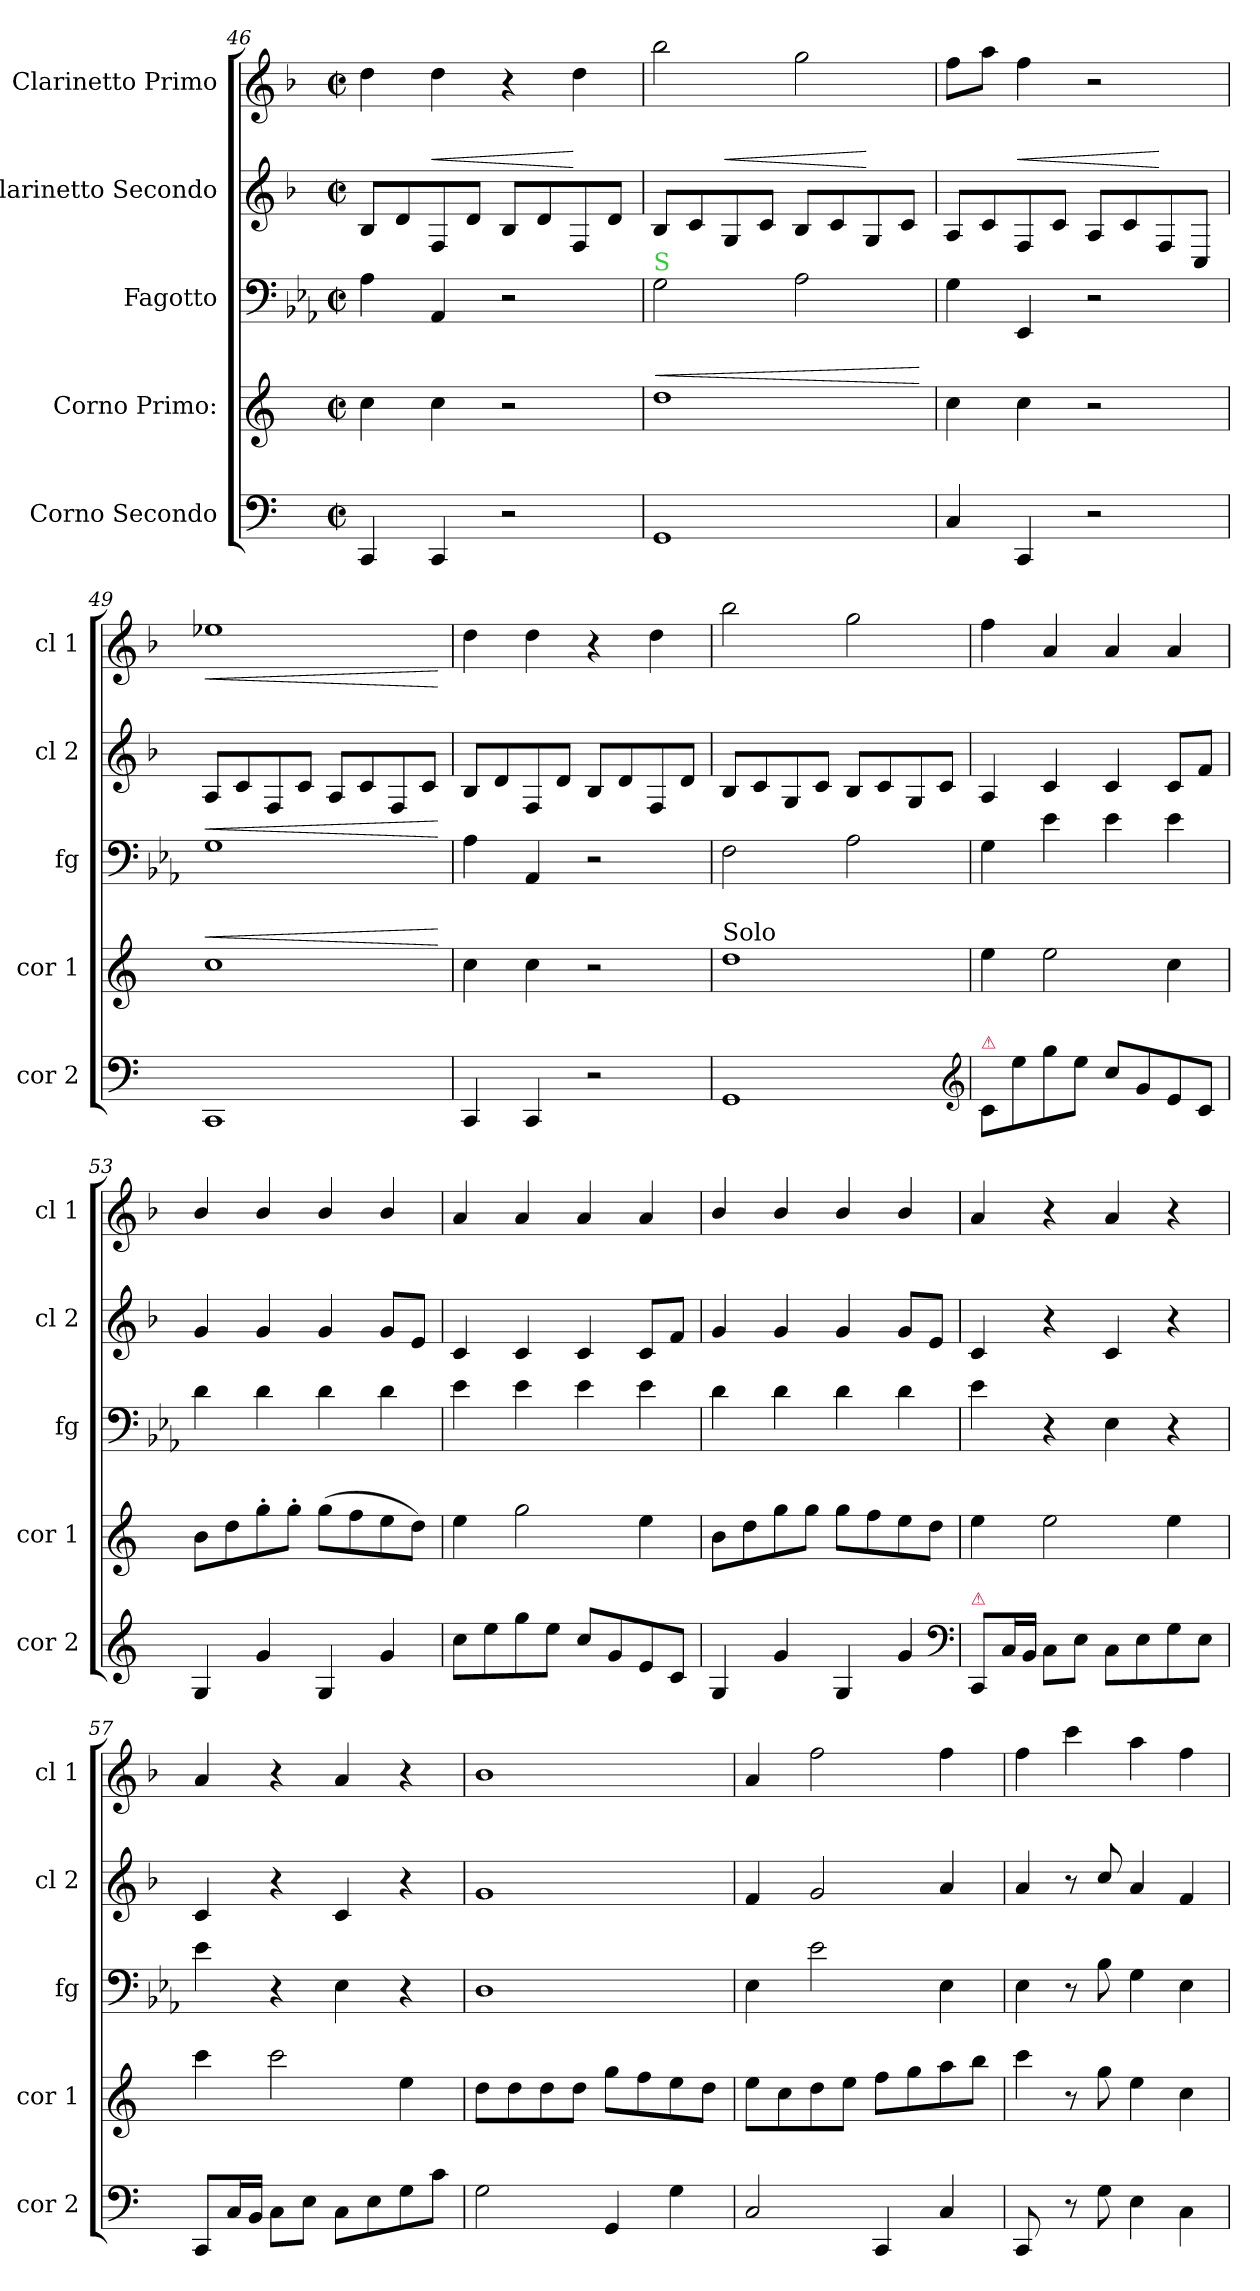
**kern	**kern	**dynam	**kern	**dynam	**kern	**dynam	**kern	**dynam
*part5	*part4	*part4	*part3	*part3	*part2	*part2	*part1	*part1
*staff5	*staff4	*staff4	*staff3	*staff3	*staff2	*staff2	*staff1	*staff1
*I"Corno Secondo	*I"Corno Primo:	*	*I"Fagotto	*	*I"Clarinetto Secondo	*	*I"Clarinetto Primo	*
*I'cor 2	*I'cor 1	*	*I'fg	*	*I'cl 2	*	*I'cl 1	*
*clefF4	*clefG2	*	*clefF4	*	*clefG2	*	*clefG2	*
*ITrd5c9	*ITrd5c9	*	*	*	*ITrd1c2	*	*ITrd1c2	*
*k[b-e-a-]	*k[b-e-a-]	*	*k[b-e-a-]	*	*k[b-e-a-]	*	*k[b-e-a-]	*
*M2/2	*M2/2	*	*M2/2	*	*M2/2	*	*M2/2	*
*met(c|)	*met(c|)	*	*met(c|)	*	*met(c|)	*	*met(c|)	*
=46	=46	=46	=46	=46	=46	=46	=46	=46
!	!	!LO:DY:a	!	!	!	!	!	!
4EEE-/	4e-\	fo	4A-\	.	8A-/L	.	4cc\	.
.	.	.	.	.	8c/	.	.	.
!	!	!	!	!	!	!LO:HP:a	!	!
4EEE-/	4e-\	.	4AA-/	.	8E-/	<	4cc\	.
.	.	.	.	.	8c/J	.	.	.
2r	2r	.	2r	.	8A-/L	.	4r	.
.	.	.	.	.	8c/	.	.	.
.	.	.	.	.	8E-/	[	4cc\	.
.	.	.	.	.	8c/J	.	.	.
=47	=47	=47	=47	=47	=47	=47	=47	=47
!	!	!	!LO:TX:a:color=limegreen:t=S	!	!	!	!	!
!	!	!LO:HP:a	!	!	!	!	!	!
1BBB-/	1f/	<	2G\	.	8A-/L	.	2aa-\	.
.	.	.	.	.	8B-/	.	.	.
!	!	!	!	!	!	!LO:HP:a	!	!
.	.	.	.	.	8F/	<	.	.
.	.	.	.	.	8B-/J	.	.	.
.	.	.	2A-\	.	8A-/L	.	2ff\	.
.	.	.	.	.	8B-/	.	.	.
.	.	.	.	.	8F/	[	.	.
.	.	.	.	.	8B-/J	.	.	.
.	.	[	.	.	.	.	.	.
=48	=48	=48	=48	=48	=48	=48	=48	=48
4EE-/	4e-\	.	4G\	.	8G/L	.	8ee-\L	.
.	.	.	.	.	8B-/	.	8gg\J	.
!	!	!	!	!	!	!LO:HP:a	!	!
4EEE-/	4e-\	.	4EE-/	.	8E-/	<	4ee-\	.
.	.	.	.	.	8B-/J	.	.	.
2r	2r	.	2r	.	8G/L	.	2r	.
.	.	.	.	.	8B-/	.	.	.
.	.	.	.	.	8E-/	[	.	.
.	.	.	.	.	8BB-/J	.	.	.
=49	=49	=49	=49	=49	=49	=49	=49	=49
!	!	!LO:HP:a	!	!LO:HP:a	!	!	!	!LO:HP:b
1EEE-/	1e-/	<	1G\	<	8G/L	.	1dd-X\	<
.	.	.	.	.	8B-/	.	.	.
.	.	.	.	.	8E-/	.	.	.
.	.	.	.	.	8B-/J	.	.	.
.	.	.	.	.	8G/L	.	.	.
.	.	.	.	.	8B-/	.	.	.
.	.	.	.	.	8E-/	.	.	.
.	.	.	.	.	8B-/J	.	.	.
.	.	[	.	[	.	.	.	[
=50	=50	=50	=50	=50	=50	=50	=50	=50
4EEE-/	4e-\	.	4A-\	.	8A-/L	.	4cc\	.
.	.	.	.	.	8c/	.	.	.
4EEE-/	4e-\	.	4AA-/	.	8E-/	.	4cc\	.
.	.	.	.	.	8c/J	.	.	.
2r	2r	.	2r	.	8A-/L	.	4r	.
.	.	.	.	.	8c/	.	.	.
.	.	.	.	.	8E-/	.	4cc\	.
.	.	.	.	.	8c/J	.	.	.
=51	=51	=51	=51	=51	=51	=51	=51	=51
!	!LO:TX:a:t=Solo	!	!	!	!	!	!	!
1BBB-/	1f/	.	2F\	.	8A-/L	.	2aa-\	.
.	.	.	.	.	8B-/	.	.	.
.	.	.	.	.	8F/	.	.	.
.	.	.	.	.	8B-/J	.	.	.
.	.	.	2A-\	.	8A-/L	.	2ff\	.
.	.	.	.	.	8B-/	.	.	.
.	.	.	.	.	8F/	.	.	.
.	.	.	.	.	8B-/J	.	.	.
*clefG2	*	*	*	*	*	*	*	*
=52	=52	=52	=52	=52	=52	=52	=52	=52
!LO:TX:a:color=crimson:t=⚠	!	!	!	!	!	!	!	!
8E-/L	4g\	.	4G\	.	4G/	.	4ee-\	.
8g\	.	.	.	.	.	.	.	.
8b-\	2g\	.	4e-\	.	4B-/	.	4g/	p&colon;
8g\J	.	.	.	.	.	.	.	.
8e-/L	.	.	4e-\	.	4B-/	.	4g/	.
8B-/	.	.	.	.	.	.	.	.
8G/	4e-\	.	4e-\	.	8B-/L	.	4g/	.
8E-/J	.	.	.	.	8e-/J	.	.	.
=53	=53	=53	=53	=53	=53	=53	=53	=53
4BB-/	8d\L	.	4d\	.	4f/	.	4a-/	.
.	8f\	.	.	.	.	.	.	.
4B-/	8b-'\	.	4d\	.	4f/	.	4a-/	.
.	8b-'\J	.	.	.	.	.	.	.
4BB-/	(8b-\L	.	4d\	.	4f/	.	4a-/	.
.	8a-\	.	.	.	.	.	.	.
4B-/	8g\	.	4d\	.	8f/L	.	4a-/	.
.	8f\J)	.	.	.	8d/J	.	.	.
=54	=54	=54	=54	=54	=54	=54	=54	=54
8e-\L	4g\	.	4e-\	.	4B-/	.	4g/	.
8g\	.	.	.	.	.	.	.	.
8b-\	2b-\	.	4e-\	.	4B-/	.	4g/	.
8g\J	.	.	.	.	.	.	.	.
8e-/L	.	.	4e-\	.	4B-/	.	4g/	.
8B-/	.	.	.	.	.	.	.	.
8G/	4g\	.	4e-\	.	8B-/L	.	4g/	.
8E-/J	.	.	.	.	8e-/J	.	.	.
=55	=55	=55	=55	=55	=55	=55	=55	=55
4BB-/	8d\L	.	4d\	.	4f/	.	4a-/	.
.	8f\	.	.	.	.	.	.	.
4B-/	8b-\	.	4d\	.	4f/	.	4a-/	.
.	8b-\J	.	.	.	.	.	.	.
4BB-/	8b-\L	.	4d\	.	4f/	.	4a-/	.
.	8a-\	.	.	.	.	.	.	.
4B-/	8g\	.	4d\	.	8f/L	.	4a-/	.
.	8f\J	.	.	.	8d/J	.	.	.
*clefF4	*	*	*	*	*	*	*	*
=56	=56	=56	=56	=56	=56	=56	=56	=56
!LO:TX:a:color=crimson:t=⚠	!	!	!	!	!	!	!	!
8EEE-/L	4g\	.	4e-\	.	4B-/	.	4g/	.
16EE-/L	.	.	.	.	.	.	.	.
16DD/JJ	.	.	.	.	.	.	.	.
8EE-\L	2g\	.	4r	.	4r	.	4r	.
8GG\J	.	.	.	.	.	.	.	.
8EE-\L	.	.	4E-\	.	4B-/	.	4g/	.
8GG\	.	.	.	.	.	.	.	.
8BB-\	4g\	.	4r	.	4r	.	4r	.
8GG\J	.	.	.	.	.	.	.	.
=57	=57	=57	=57	=57	=57	=57	=57	=57
8EEE-/L	4ee-\	.	4e-\	.	4B-/	.	4g/	.
16EE-/L	.	.	.	.	.	.	.	.
16DD/JJ	.	.	.	.	.	.	.	.
8EE-\L	2ee-\	.	4r	.	4r	.	4r	.
8GG\J	.	.	.	.	.	.	.	.
8EE-\L	.	.	4E-\	.	4B-/	.	4g/	.
8GG\	.	.	.	.	.	.	.	.
8BB-\	4g\	.	4r	.	4r	.	4r	.
8E-\J	.	.	.	.	.	.	.	.
=58	=58	=58	=58	=58	=58	=58	=58	=58
2BB-\	8f\L	.	1D\	.	1f/	.	1a-/	.
.	8f\	.	.	.	.	.	.	.
.	8f\	.	.	.	.	.	.	.
.	8f\J	.	.	.	.	.	.	.
4BBB-/	8b-\L	.	.	.	.	.	.	.
.	8a-\	.	.	.	.	.	.	.
4BB-\	8g\	.	.	.	.	.	.	.
.	8f\J	.	.	.	.	.	.	.
=59	=59	=59	=59	=59	=59	=59	=59	=59
2EE-/	8g\L	.	4E-\	.	4e-/	.	4g/	.
.	8e-\	.	.	.	.	.	.	.
.	8f\	.	2e-\	.	2f/	.	2ee-\	.
.	8g\J	.	.	.	.	.	.	.
4EEE-/	8a-\L	.	.	.	.	.	.	.
.	8b-\	.	.	.	.	.	.	.
4EE-/	8cc\	.	4E-\	.	4g/	.	4ee-\	.
.	8dd\J	.	.	.	.	.	.	.
=60	=60	=60	=60	=60	=60	=60	=60	=60
!LO:N:vis=8	!	!	!	!	!	!	!	!
4EEE-/	4ee-\	.	4E-\	.	4g/	.	4ee-\	.
8r	8r	.	8r	.	8r	.	4bb-\	.
8BB-\	8b-\	.	8B-\	.	8b-/	.	.	.
4GG\	4g\	.	4G\	.	4g/	.	4gg\	.
4EE-\	4e-\	.	4E-\	.	4e-/	.	4ee-\	.
=	=	=	=	=	=	=	=	=
*-	*-	*-	*-	*-	*-	*-	*-	*-
